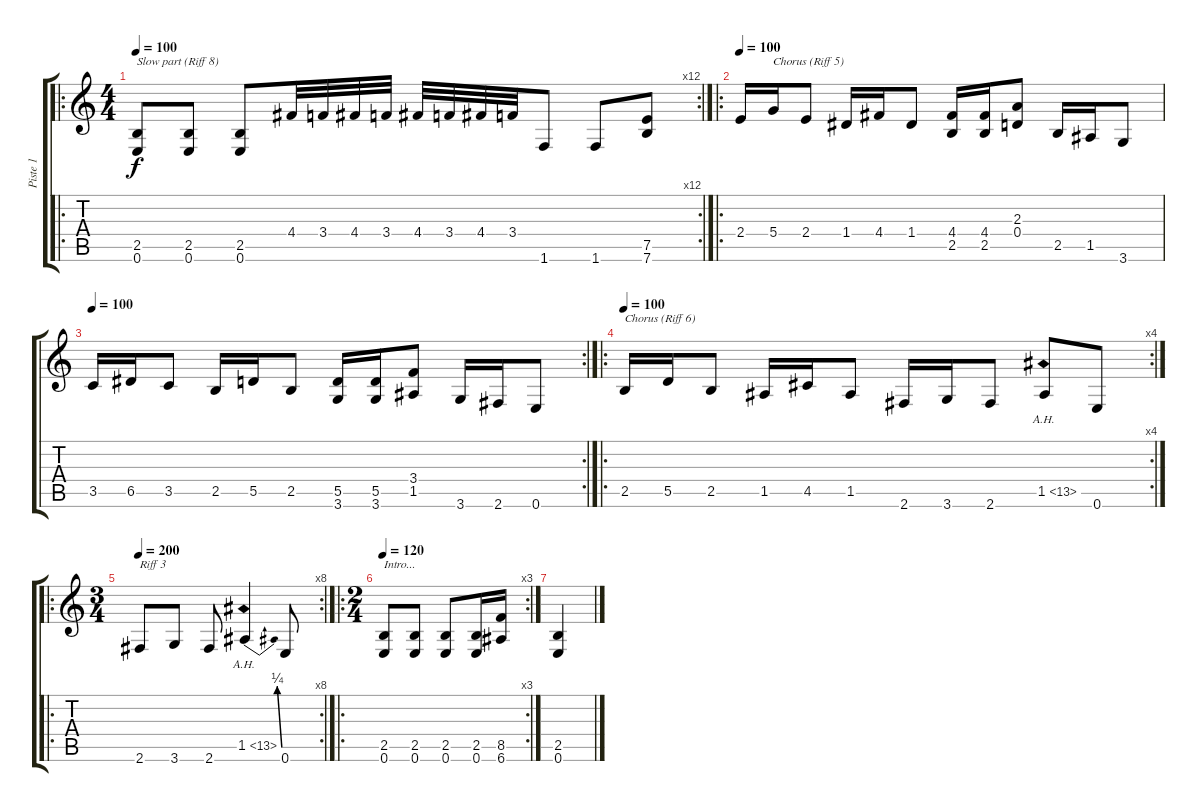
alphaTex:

\track ("Piste 1" "Piste 1") {instrument distortionguitar}
\staff {score tabs}
\tuning (E4 B3 G3 D3 A2 E2) {hide}
\ro
\rc 12
\ts (4 4)
\tempo 100
\clef g2
\ks c
(2.5 0.6).8{txt "Slow part (Riff 8)" dy f} (2.5 0.6).8 (2.5 0.6).8 4.4.32 3.4.32 4.4.32 3.4.32 4.4.32 3.4.32 4.4.32 3.4.32 1.6.8 1.6.8 (7.5 7.6).8 |
\ro
\tempo 100
2.4.16 5.4.16{txt "Chorus (Riff 5)"} 2.4.8 1.4.16 4.4.16 1.4.8 (4.4 2.5).16 (4.4 2.5).16 (2.3 0.4).8 2.5.16 1.5.16 3.6.8 |
\rc 2
\tempo 100
3.5.16 6.5.16 3.5.8 2.5.16 5.5.16 2.5.8 (5.5 3.6).16 (5.5 3.6).16 (3.4 1.5).8 3.6.16 2.6.16 0.6.8 |
\ro
\rc 4
\tempo 100
2.5.16{txt "Chorus (Riff 6)"} 5.5.16 2.5.8 1.5.16 4.5.16 1.5.8 2.6.16 3.6.16 2.6.8 1.5{ah 12}.8 0.6.8 |
\ro
\rc 8
\ts (3 4)
\tempo 200
2.6.8{txt "Riff 3"} 3.6.8 2.6.8 1.5{be (bend 0 0 60 1) ah 12}.4 0.6.8 |
\ro
\rc 3
\ts (2 4)
\tempo 120
(2.5 0.6).8{txt "Intro..."} (2.5 0.6).8 (2.5 0.6).8 (2.5 0.6).16 (8.5 6.6).16 |
(2.5 0.6).4
